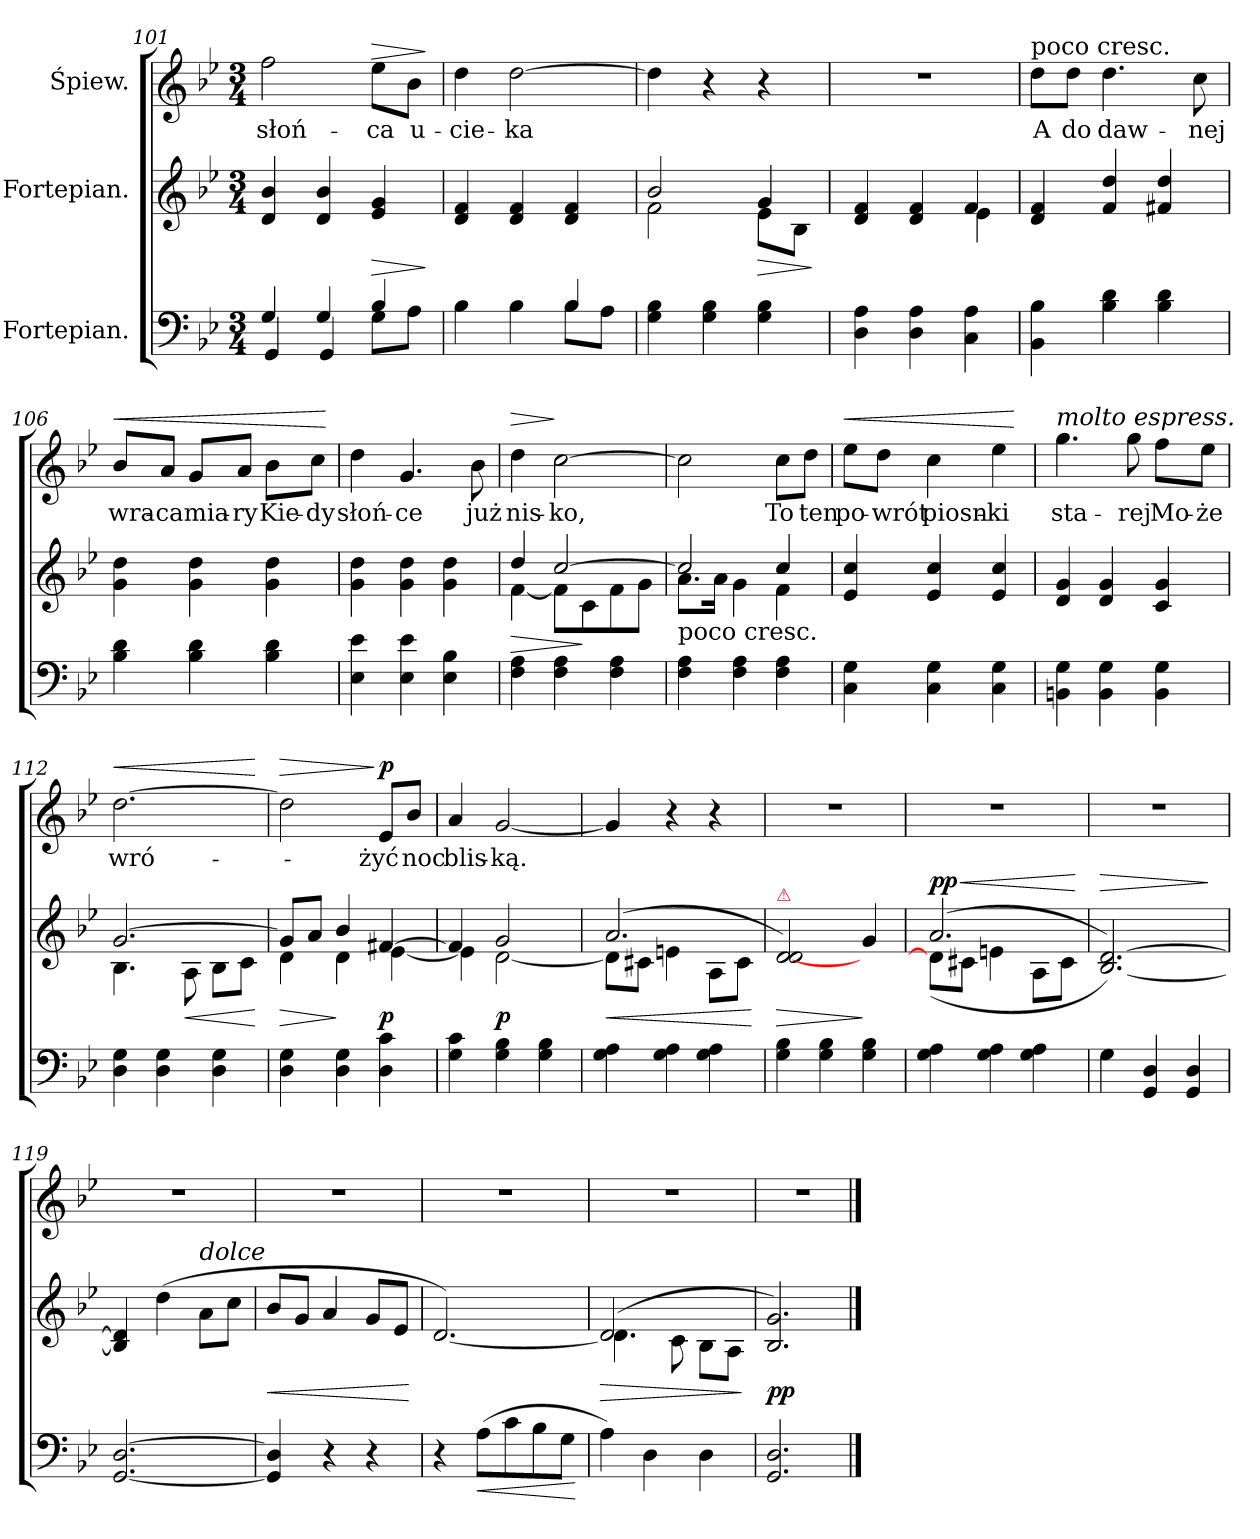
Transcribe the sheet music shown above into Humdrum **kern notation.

**kern	**dynam	**kern	**dynam	**kern	**text	**dynam
*part3	*part3	*part2	*part2	*part1	*part1	*part1
*staff3	*staff3	*staff2	*staff2	*staff1	*staff1	*staff1
*I"Fortepian.	*	*I"Fortepian.	*	*I"Śpiew.	*	*
*clefF4	*	*clefG2	*	*clefG2	*	*
*k[b-e-]	*	*k[b-e-]	*	*k[b-e-]	*	*
*g:	*	*g:	*	*g:	*	*
*M3/4	*	*M3/4	*	*M3/4	*	*
=101	=101	=101	=101	=101	=101	=101
*^	*	*	*	*	*	*
4G/	4GG/	.	4d/ 4b-/	.	2ff\	słoń-	.
4G/	4GG/	.	4d/ 4b-/	.	.	.	.
!	!	!	!	!LO:HP:b	!	!	!LO:HP:a
4B-/	8G\L	.	4e-/ 4g/	>	8ee-\L	-ca	>
.	8A\J	.	.	.	8b-\J	u-	.
*v	*v	*	*	*	*	*	*
.	.	.	]	.	.	]
=102	=102	=102	=102	=102	=102	=102
*^	*	*	*	*	*	*
2ryy	4B-\	.	4d/ 4f/	.	4dd\	-cie-	.
.	4B-\	.	4d/ 4f/	.	[2dd\	-ka	.
4B-/	8B-\L	.	4d/ 4f/	.	.	.	.
.	8A\J	.	.	.	.	.	.
*v	*v	*	*	*	*	*	*
=103	=103	=103	=103	=103	=103	=103
*	*	*^	*	*	*	*
4G\ 4B-\	.	2b-/	2f\	.	4dd\]	.	.
4G\ 4B-\	.	.	.	.	4r	.	.
!	!	!	!	!LO:HP:b	!	!	!
4G\ 4B-\	.	4g/	8e-\L	>	4r	.	.
.	.	.	8B-\J	.	.	.	.
*	*	*v	*v	*	*	*	*
.	.	.	]	.	.	.
=104	=104	=104	=104	=104	=104	=104
*	*	*^	*	*	*	*
4D\ 4A\	.	4d/ 4f/	4d/yy	.	2.r	.	.
4D\ 4A\	.	4d/ 4f/	4d/yy	.	.	.	.
4C\ 4A\	.	4f/	4e-\	.	.	.	.
=105	=105	=105	=105	=105	=105	=105	=105
!	!	!	!	!	!LO:TX:a:t=poco cresc.	!	!
*	*	*v	*v	*	*	*	*
4BB-\ 4B-\	.	4d/ 4f/	.	8dd\L	A	.
.	.	.	.	8dd\J	do	.
4B-\ 4d\	.	4f/ 4dd/	.	4.dd\	daw-	.
4B-\ 4d\	.	4f#X/ 4dd/	.	.	.	.
.	.	.	.	8cc\	-nej	.
=106	=106	=106	=106	=106	=106	=106
!	!	!	!	!	!	!LO:HP:a
4B-\ 4d\	.	4g\ 4dd\	.	8b-/L	wra-	<
.	.	.	.	8a/J	-ca	.
4B-\ 4d\	.	4g\ 4dd\	.	8g/L	mia-	.
.	.	.	.	8a/J	-ry	.
4B-\ 4d\	.	4g\ 4dd\	.	8b-\L	Kie-	.
.	.	.	.	8cc\J	-dy	.
.	.	.	.	.	.	[
=107	=107	=107	=107	=107	=107	=107
4E-\ 4e-\	.	4g\ 4dd\	.	4dd\	słoń-	.
4E-\ 4e-\	.	4g\ 4dd\	.	4.g/	-ce	.
4E-\ 4B-\	.	4g\ 4dd\	.	.	.	.
.	.	.	.	8b-\	już	.
=108	=108	=108	=108	=108	=108	=108
*	*	*^	*	*	*	*
!	!	!	!	!LO:HP:b	!	!	!LO:HP:a
4F\ 4A\	.	4dd/	[4f\	>	4dd\	nis-	>
4F\ 4A\	.	[2cc/	8f\L]	.	[2cc\	-ko,	]
.	.	.	8c\	]	.	.	.
4F\ 4A\	.	.	8f\	.	.	.	.
.	.	.	8g\J	.	.	.	.
=109	=109	=109	=109	=109	=109	=109	=109
!	!	!LO:TX:b:t=poco cresc.	!	!	!	!	!
4F\ 4A\	.	2cc/]	8.a\L	.	2cc\]	.	.
.	.	.	16a\Jk	.	.	.	.
4F\ 4A\	.	.	4g\	.	.	.	.
4F\ 4A\	.	4cc/	4f\	.	8cc\L	To	.
.	.	.	.	.	8dd\J	ten	.
*	*	*v	*v	*	*	*	*
=110	=110	=110	=110	=110	=110	=110
!	!	!	!	!	!	!LO:HP:a
4C\ 4G\	.	4e-/ 4cc/	.	8ee-\L	po-	<
.	.	.	.	8dd\J	-wrót	.
4C\ 4G\	.	4e-/ 4cc/	.	4cc\	piosn-	.
4C\ 4G\	.	4e-/ 4cc/	.	4ee-\	-ki	.
.	.	.	.	.	.	[
=111	=111	=111	=111	=111	=111	=111
!	!	!	!	!LO:TX:a:i:t=molto espress.	!	!
4BBn\ 4G\	.	4d/ 4g/	.	4.gg\	sta-	.
4BB\ 4G\	.	4d/ 4g/	.	.	.	.
.	.	.	.	8gg\	-rej	.
4BB\ 4G\	.	4c/ 4g/	.	8ff\L	Mo-	.
.	.	.	.	8ee-\J	-że	.
=112	=112	=112	=112	=112	=112	=112
*	*	*^	*	*	*	*
!	!	!	!	!	!	!	!LO:HP:a
4D\ 4G\	.	[2.g/	4.B-\	.	[2.dd\	wró-	<
4D\ 4G\	.	.	.	.	.	.	.
!	!	!	!	!LO:HP:b	!	!	!
.	.	.	8A\	<	.	.	.
4D\ 4G\	.	.	8B-\L	.	.	.	.
.	.	.	8c\J	.	.	.	.
*	*	*v	*v	*	*	*	*
.	.	.	[	.	.	[
=113	=113	=113	=113	=113	=113	=113
*	*	*^	*	*	*	*
!	!	!	!	!LO:HP:b	!	!	!LO:HP:a
4D\ 4G\	.	8g/L]	4d\	>	2dd\]	.	>
.	.	8a/J	.	.	.	.	.
4D\ 4G\	.	4b-/	4d\	]	.	.	.
!	!	!	!	!LO:DY:b	!	!	!LO:DY:n=1:a
4D\ 4c\	.	[4f#X/	[4e-\	p	8e-/L	-żyć	] p
.	.	.	.	.	8b-/J	noc	.
=114	=114	=114	=114	=114	=114	=114	=114
4G\ 4c\	.	4f#/]	4e-\]	.	4a/	blis-	.
!	!	!	!	!LO:DY:b	!	!	!
4G\ 4B-\	.	2g/	[2d\	p	[2g/	-ką.	.
4G\ 4B-\	.	.	.	.	.	.	.
=115	=115	=115	=115	=115	=115	=115	=115
!	!	!	!	!LO:HP:b	!	!	!
4G\ 4A\	.	(2.a/	8d\L]	<	4g/]	.	.
.	.	.	8c#X\J	.	.	.	.
4G\ 4A\	.	.	4en\	.	4r	.	.
4G\ 4A\	.	.	8A\L	.	4r	.	.
.	.	.	8c#\J	.	.	.	.
*	*	*v	*v	*	*	*	*
.	.	.	[	.	.	.
=116	=116	=116	=116	=116	=116	=116
!	!	!LO:TX:a:color=crimson:t=⚠	!	!	!	!
!	!	!	!LO:HP:b	!	!	!
4G\ 4B-\	.	[2d/ 2d/)	>	2.r	.	.
4G\ 4B-\	.	.	.	.	.	.
4G\ 4B-\	.	4g/	]	.	.	.
=117	=117	=117	=117	=117	=117	=117
*	*	*^	*	*	*	*
!	!	!	!	!LO:HP:a	!	!	!
!	!	!	!	!LO:DY:n=1:a	!	!	!
4G\ 4A\	.	(2.a/	(8d\L]	< pp	2.r	.	.
.	.	.	8c#X\J	.	.	.	.
4G\ 4A\	.	.	4en\	.	.	.	.
4G\ 4A\	.	.	8A\L	.	.	.	.
.	.	.	8c#\J	.	.	.	.
*	*	*v	*v	*	*	*	*
.	.	.	[	.	.	.
=118	=118	=118	=118	=118	=118	=118
!	!	!	!LO:HP:a	!	!	!
4G\	.	[2.B-/ [2.d/))	>	2.r	.	.
4GG/ 4D/	.	.	.	.	.	.
4GG/ 4D/	.	.	.	.	.	.
.	.	.	]	.	.	.
=119	=119	=119	=119	=119	=119	=119
[2.GG/ [2.D/	.	4B-]/ 4d]/	.	2.r	.	.
.	.	(4dd\	.	.	.	.
!	!	!LO:TX:a:i:t=dolce	!	!	!	!
.	.	8a\L	.	.	.	.
.	.	8cc\J	.	.	.	.
=120	=120	=120	=120	=120	=120	=120
!	!	!	!LO:HP:b	!	!	!
4GG]/ 4D]/	.	8b-/L	<	2.r	.	.
.	.	8g/J	.	.	.	.
4r	.	4a/	.	.	.	.
4r	.	8g/L	.	.	.	.
.	.	8e-/J	.	.	.	.
.	.	.	[	.	.	.
=121	=121	=121	=121	=121	=121	=121
4r	.	[2.d/)	.	2.r	.	.
!	!LO:HP:b	!	!	!	!	!
(8A\L	<	.	.	.	.	.
8c\	.	.	.	.	.	.
8B-\	.	.	.	.	.	.
8G\J	.	.	.	.	.	.
.	[	.	.	.	.	.
=122	=122	=122	=122	=122	=122	=122
*	*	*^	*	*	*	*
!	!	!	!	!LO:HP:b	!	!	!
4A\)	.	(2.d/]	4.d\	>	2.r	.	.
4D\	.	.	.	.	.	.	.
.	.	.	8c\	.	.	.	.
4D\	.	.	8B-\L	.	.	.	.
.	.	.	8A\J	.	.	.	.
*	*	*v	*v	*	*	*	*
.	.	.	]	.	.	.
=123	=123	=123	=123	=123	=123	=123
!	!	!	!LO:DY:b	!	!	!
2.GG/ 2.D/	.	2.B-/ 2.g/)	pp	2.r	.	.
==	==	==	==	==	==	==
*-	*-	*-	*-	*-	*-	*-
